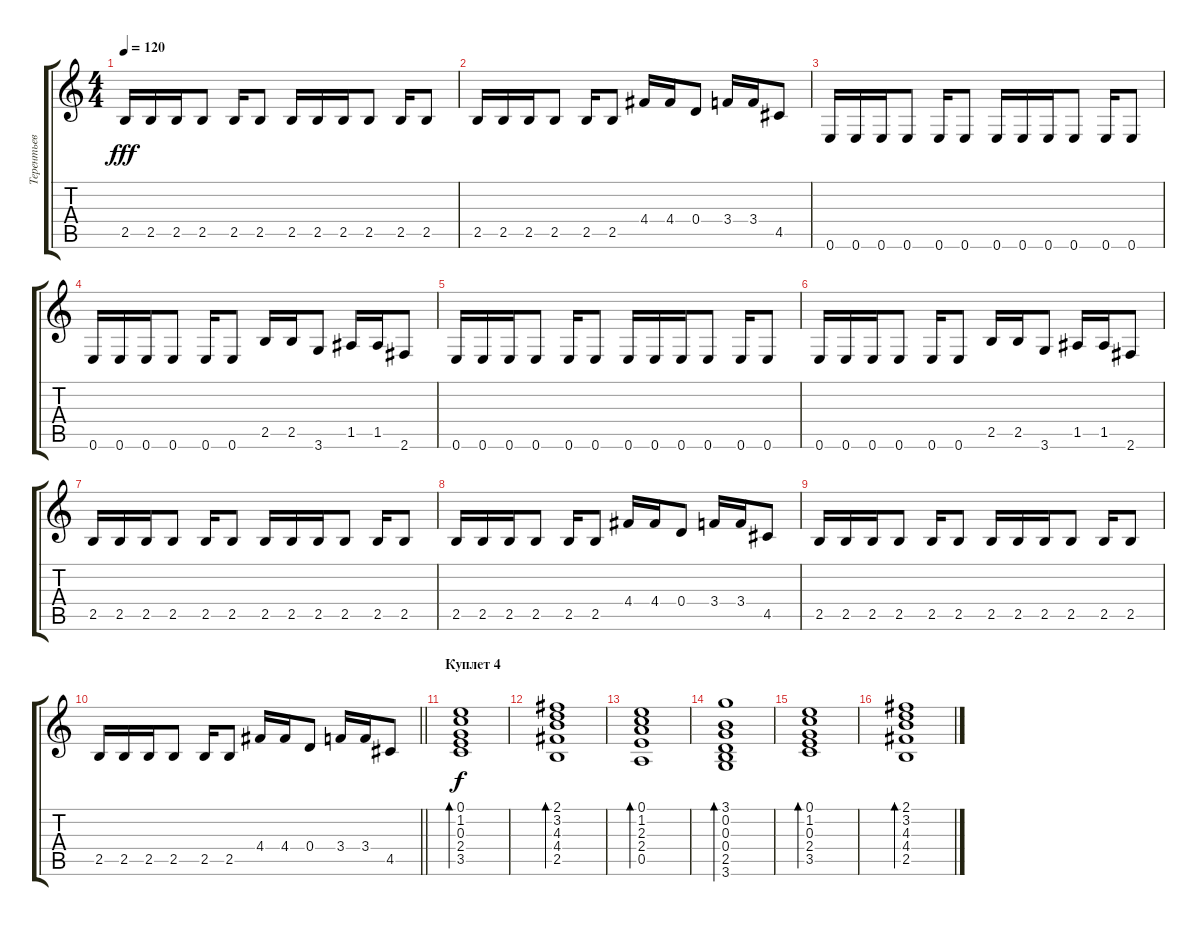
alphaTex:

\track ("Терентьев" "Терентьев") {instrument distortionguitar}
\staff {score tabs}
\tuning (E4 B3 G3 D3 A2 E2) {hide}
\ts (4 4)
\tempo 120
\clef g2
\ks c
2.5.16{dy fff} 2.5.16 2.5.16 2.5.8 2.5.16 2.5.8 2.5.16 2.5.16 2.5.16 2.5.8 2.5.16 2.5.8 |
2.5.16 2.5.16 2.5.16 2.5.8 2.5.16 2.5.8 4.4.16 4.4.16 0.4.8 3.4.16 3.4.16 4.5.8 |
0.6.16 0.6.16 0.6.16 0.6.8 0.6.16 0.6.8 0.6.16 0.6.16 0.6.16 0.6.8 0.6.16 0.6.8 |
0.6.16 0.6.16 0.6.16 0.6.8 0.6.16 0.6.8 2.5.16 2.5.16 3.6.8 1.5.16 1.5.16 2.6.8 |
0.6.16 0.6.16 0.6.16 0.6.8 0.6.16 0.6.8 0.6.16 0.6.16 0.6.16 0.6.8 0.6.16 0.6.8 |
0.6.16 0.6.16 0.6.16 0.6.8 0.6.16 0.6.8 2.5.16 2.5.16 3.6.8 1.5.16 1.5.16 2.6.8 |
2.5.16 2.5.16 2.5.16 2.5.8 2.5.16 2.5.8 2.5.16 2.5.16 2.5.16 2.5.8 2.5.16 2.5.8 |
2.5.16 2.5.16 2.5.16 2.5.8 2.5.16 2.5.8 4.4.16 4.4.16 0.4.8 3.4.16 3.4.16 4.5.8 |
2.5.16 2.5.16 2.5.16 2.5.8 2.5.16 2.5.8 2.5.16 2.5.16 2.5.16 2.5.8 2.5.16 2.5.8 |
\barLineRight lightlight
2.5.16 2.5.16 2.5.16 2.5.8 2.5.16 2.5.8 4.4.16 4.4.16 0.4.8 3.4.16 3.4.16 4.5.8 |
\section ("" "Куплет 4")
(0.1 1.2 0.3 2.4 3.5).1{bd 60 dy f instrument electricguitarclean} |
(2.1 3.2 4.3 4.4 2.5).1{bd 120} |
(0.1 1.2 2.3 2.4 0.5).1{bd 120} |
(3.1 0.2 0.3 0.4 2.5 3.6).1{bd 120} |
(0.1 1.2 0.3 2.4 3.5).1{bd 120} |
(2.1 3.2 4.3 4.4 2.5).1{bd 120}
